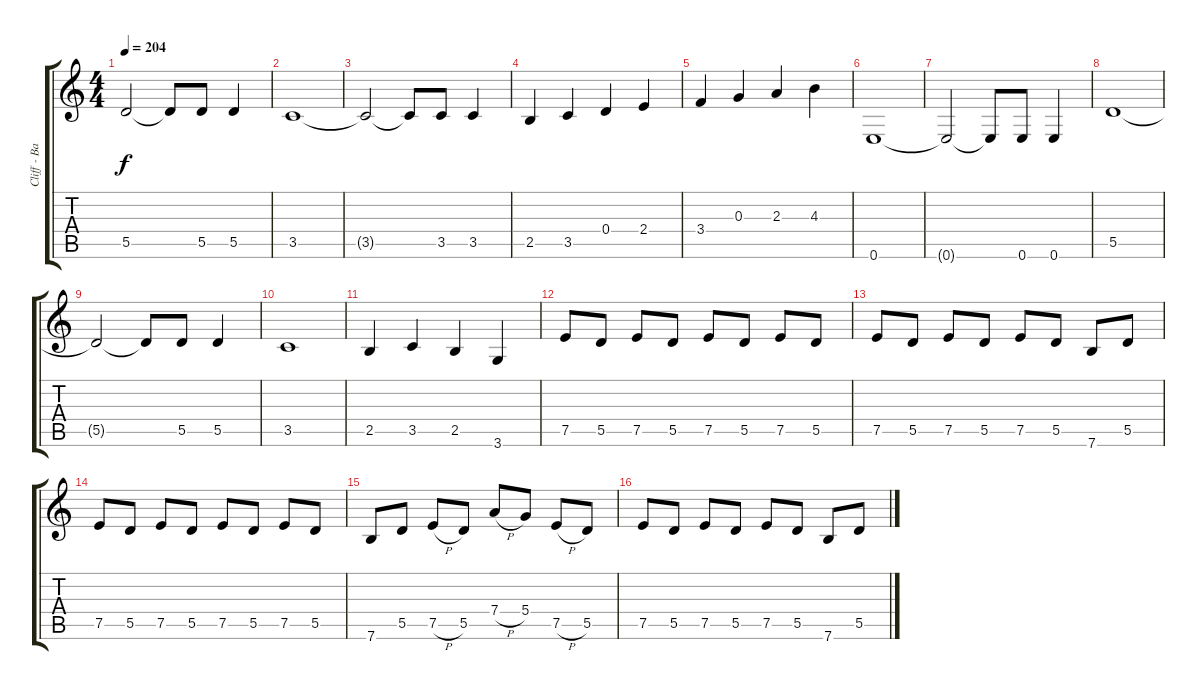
\track ("Cliff - Bass" "Cliff - Ba") {instrument electricbasspick}
\staff {score tabs}
\tuning (E4 B3 G3 D3 A2 E2) {hide}
\ts (4 4)
\tempo 204
\clef g2
\ks c
5.5{t}.2{dy f} 5.5{t}.8 5.5.8 5.5.4 |
3.5.1 |
3.5{t}.2 3.5{t}.8 3.5.8 3.5.4 |
2.5.4 3.5.4 0.4.4 2.4.4 |
3.4.4 0.3.4 2.3.4 4.3.4 |
0.6.1 |
0.6{t}.2 0.6{t}.8 0.6.8 0.6.4 |
5.5.1 |
5.5{t}.2 5.5{t}.8 5.5.8 5.5.4 |
3.5.1 |
2.5.4 3.5.4 2.5.4 3.6.4 |
7.5.8 5.5.8 7.5.8 5.5.8 7.5.8 5.5.8 7.5.8 5.5.8 |
7.5.8 5.5.8 7.5.8 5.5.8 7.5.8 5.5.8 7.6.8 5.5.8 |
7.5.8 5.5.8 7.5.8 5.5.8 7.5.8 5.5.8 7.5.8 5.5.8 |
7.6.8 5.5.8 7.5{h}.8 5.5.8 7.4{h}.8 5.4.8 7.5{h}.8 5.5.8 |
7.5.8 5.5.8 7.5.8 5.5.8 7.5.8 5.5.8 7.6.8 5.5.8
